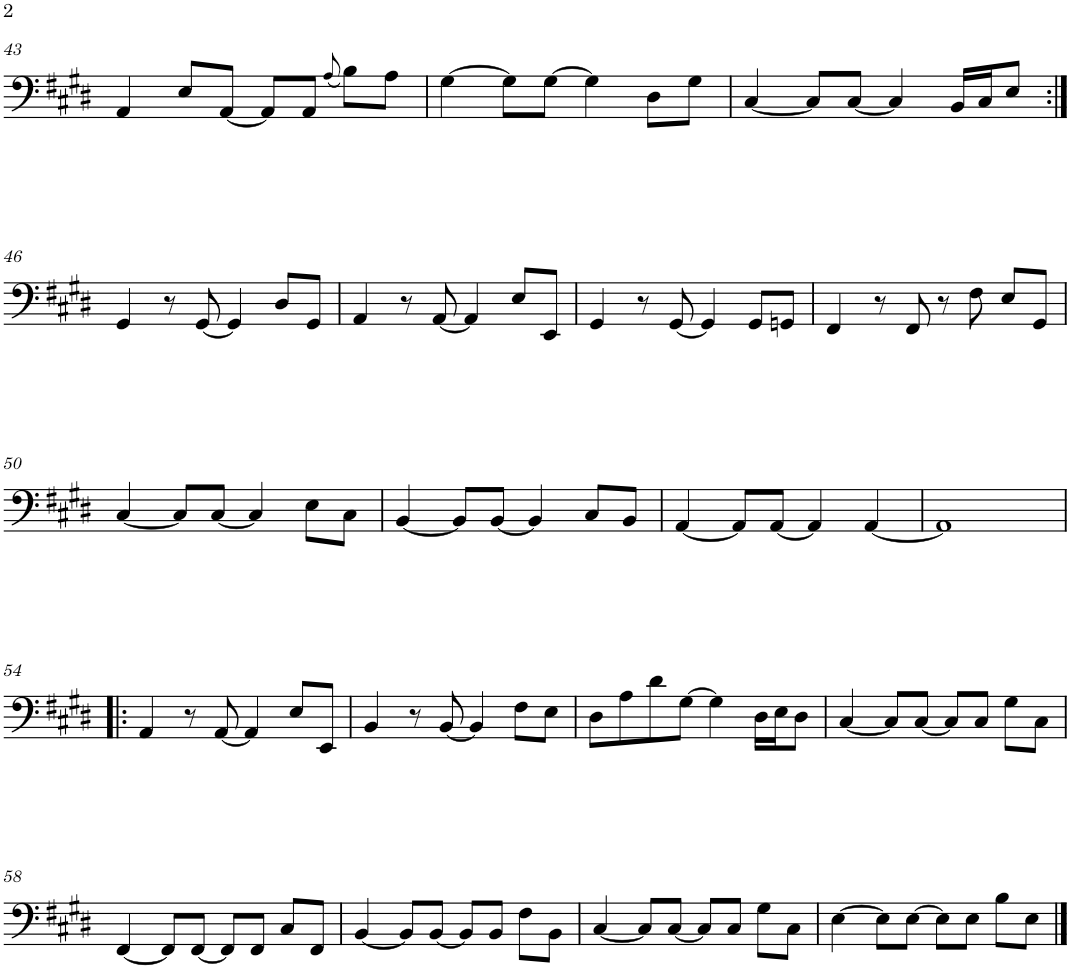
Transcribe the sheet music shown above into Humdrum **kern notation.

**kern
*part1
*staff1
*I"Acoustic Bass
*I'Bass
!!LO:PB:g=z
*clefF4
*Trd7c12
*k[f#c#g#d#]
*M4/4
=43
4AA/
8E/L
[8AA/J
8AA/L]
8AA/J
(8qA/
8B\L)
8A\J
=44
[4G#\
8G#\L]
[8G#\J
4G#\]
8D#\L
8G#\J
=45
[4C#/
8C#/L]
[8C#/J
4C#/]
16BB/LL
16C#/J
8E/J
!!LO:LB:g=z
=46:|!
4GG#/
8r
[8GG#/
4GG#/]
8D#/L
8GG#/J
=47
4AA/
8r
[8AA/
4AA/]
8E/L
8EE/J
=48
4GG#/
8r
[8GG#/
4GG#/]
8GG#/L
8GGn/J
=49
4FF#/
8r
8FF#/
8r
8F#\
8E/L
8GG#/J
!!LO:LB:g=z
=50
[4C#/
8C#/L]
[8C#/J
4C#/]
8E\L
8C#\J
=51
[4BB/
8BB/L]
[8BB/J
4BB/]
8C#/L
8BB/J
=52
[4AA/
8AA/L]
[8AA/J
4AA/]
[4AA/
=53
1AA]
!!LO:LB:g=z
=54!|:
4AA/
8r
[8AA/
4AA/]
8E/L
8EE/J
=55
4BB/
8r
[8BB/
4BB/]
8F#\L
8E\J
=56
8D#\L
8A\
8d#\
[8G#\J
4G#\]
16D#\LL
16E\J
8D#\J
=57
[4C#/
8C#/L]
[8C#/J
8C#/L]
8C#/J
8G#\L
8C#\J
!!LO:LB:g=z
=58
[4FF#/
8FF#/L]
[8FF#/J
8FF#/L]
8FF#/J
8C#/L
8FF#/J
=59
[4BB/
8BB/L]
[8BB/J
8BB/L]
8BB/J
8F#\L
8BB\J
=60
[4C#/
8C#/L]
[8C#/J
8C#/L]
8C#/J
8G#\L
8C#\J
=61
[4E\
8E\L]
[8E\J
8E\L]
8E\J
8B\L
8E\J
==
*-
